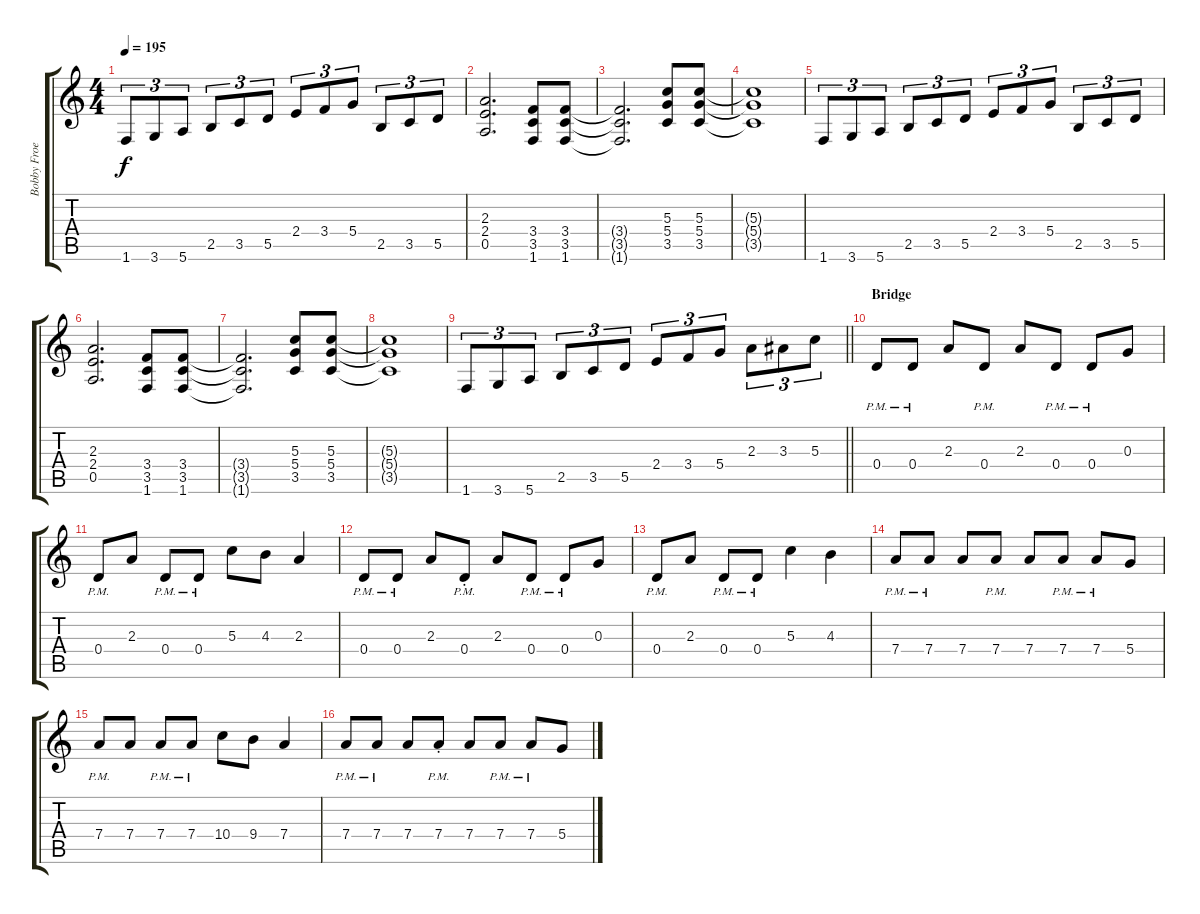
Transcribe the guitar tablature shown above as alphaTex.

\track ("Bobby Froese" "Bobby Froe") {instrument distortionguitar}
\staff {score tabs}
\tuning (E4 B3 G3 D3 A2 E2) {hide}
\ts (4 4)
\tempo 195
\clef g2
\ks c
1.6.8{tu (3 2) dy f} 3.6.8{tu (3 2)} 5.6.8{tu (3 2)} 2.5.8{tu (3 2)} 3.5.8{tu (3 2)} 5.5.8{tu (3 2)} 2.4.8{tu (3 2)} 3.4.8{tu (3 2)} 5.4.8{tu (3 2)} 2.5.8{tu (3 2)} 3.5.8{tu (3 2)} 5.5.8{tu (3 2)} |
(2.3 2.4 0.5).2{d} (3.4 3.5 1.6).8 (3.4 3.5 1.6).8 |
(3.4{t} 3.5{t} 1.6{t}).2{d} (5.3 5.4 3.5).8 (5.3 5.4 3.5).8 |
(5.3{t} 5.4{t} 3.5{t}).1 |
1.6.8{tu (3 2)} 3.6.8{tu (3 2)} 5.6.8{tu (3 2)} 2.5.8{tu (3 2)} 3.5.8{tu (3 2)} 5.5.8{tu (3 2)} 2.4.8{tu (3 2)} 3.4.8{tu (3 2)} 5.4.8{tu (3 2)} 2.5.8{tu (3 2)} 3.5.8{tu (3 2)} 5.5.8{tu (3 2)} |
(2.3 2.4 0.5).2{d} (3.4 3.5 1.6).8 (3.4 3.5 1.6).8 |
(3.4{t} 3.5{t} 1.6{t}).2{d} (5.3 5.4 3.5).8 (5.3 5.4 3.5).8 |
(5.3{t} 5.4{t} 3.5{t}).1 |
\barLineRight lightlight
1.6.8{tu (3 2)} 3.6.8{tu (3 2)} 5.6.8{tu (3 2)} 2.5.8{tu (3 2)} 3.5.8{tu (3 2)} 5.5.8{tu (3 2)} 2.4.8{tu (3 2)} 3.4.8{tu (3 2)} 5.4.8{tu (3 2)} 2.3.8{tu (3 2)} 3.3.8{tu (3 2)} 5.3.8{tu (3 2)} |
\section ("" "Bridge")
0.4{pm}.8 0.4{pm}.8 2.3.8 0.4{pm}.8 2.3.8 0.4{pm}.8 0.4{pm}.8 0.3.8 |
0.4{pm}.8 2.3.8 0.4{pm}.8 0.4{pm}.8 5.3.8 4.3.8 2.3.4 |
0.4{pm}.8 0.4{pm}.8 2.3.8 0.4{pm st}.8 2.3.8 0.4{pm}.8 0.4{pm}.8 0.3.8 |
0.4{pm}.8 2.3.8 0.4{pm}.8 0.4{pm}.8 5.3.4 4.3.4 |
7.4{pm}.8 7.4{pm}.8 7.4.8 7.4{pm}.8 7.4.8 7.4{pm}.8 7.4{pm}.8 5.4.8 |
7.4{pm}.8 7.4.8 7.4{pm}.8 7.4{pm}.8 10.4.8 9.4.8 7.4.4 |
7.4{pm}.8 7.4{pm}.8 7.4.8 7.4{pm st}.8 7.4.8 7.4{pm}.8 7.4{pm}.8 5.4.8
